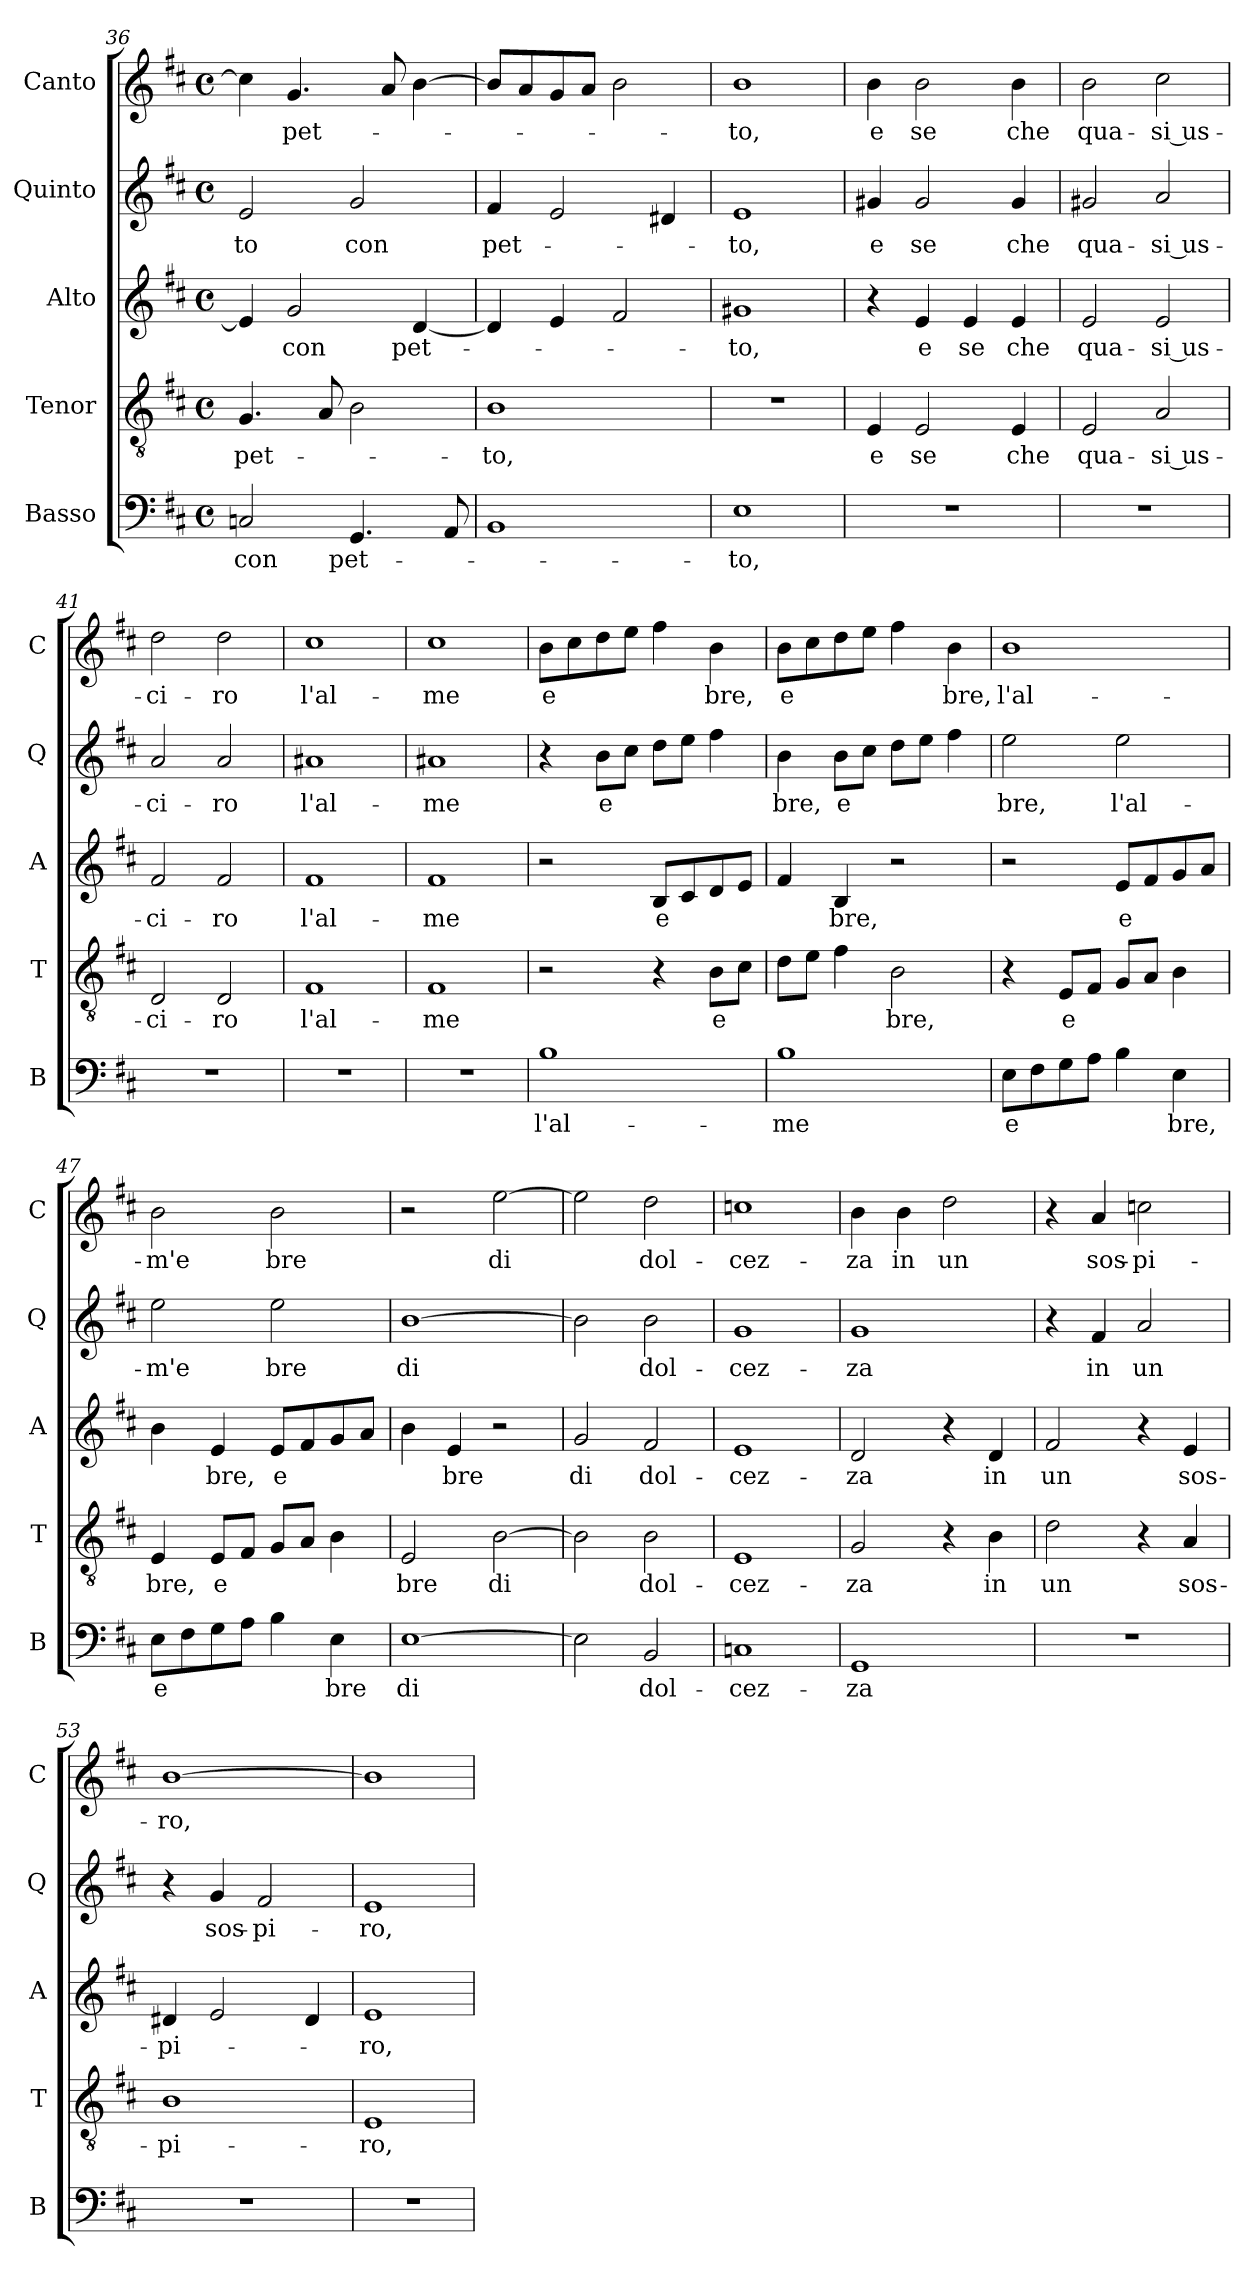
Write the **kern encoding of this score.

**kern	**text	**kern	**text	**kern	**text	**kern	**text	**kern	**text
*part5	*part5	*part4	*part4	*part3	*part3	*part2	*part2	*part1	*part1
*staff5	*staff5	*staff4	*staff4	*staff3	*staff3	*staff2	*staff2	*staff1	*staff1
*I"Basso	*	*I"Tenor	*	*I"Alto	*	*I"Quinto	*	*I"Canto	*
*I'B	*	*I'T	*	*I'A	*	*I'Q	*	*I'C	*
!!LO:PB:g=z
*clefF4	*	*clefGv2	*	*clefG2	*	*clefG2	*	*clefG2	*
*k[f#c#]	*	*k[f#c#]	*	*k[f#c#]	*	*k[f#c#]	*	*k[f#c#]	*
*D:	*	*D:	*	*D:	*	*D:	*	*D:	*
*M4/4	*	*M4/4	*	*M4/4	*	*M4/4	*	*M4/4	*
*met(c)	*	*met(c)	*	*met(c)	*	*met(c)	*	*met(c)	*
=36	=36	=36	=36	=36	=36	=36	=36	=36	=36
!	!LO:LY:b	!	!LO:LY:b	!	!	!	!LO:LY:b	!	!
2Cn/	con	4.G/	pet-	4e/]	.	2e/	-to	4cc\]	.
!	!	!	!	!	!LO:LY:b	!	!	!	!LO:LY:b
.	.	.	.	2g/	con	.	.	4.g/	pet-
.	.	8A/	.	.	.	.	.	.	.
!	!LO:LY:b	!	!	!	!	!	!LO:LY:b	!	!
4.GG/	pet-	2B\	.	.	.	2g/	con	.	.
.	.	.	.	.	.	.	.	8a/	.
!	!	!	!	!	!LO:LY:b	!	!	!	!
.	.	.	.	[4d/	pet-	.	.	[4b\	.
8AA/	.	.	.	.	.	.	.	.	.
=37	=37	=37	=37	=37	=37	=37	=37	=37	=37
!	!	!	!LO:LY:b	!	!	!	!LO:LY:b	!	!
1BB	.	1B	-to,	4d/]	.	4f#/	pet-	8b/L]	.
.	.	.	.	.	.	.	.	8a/	.
.	.	.	.	4e/	.	2e/	.	8g/	.
.	.	.	.	.	.	.	.	8a/J	.
.	.	.	.	2f#/	.	.	.	2b\	.
.	.	.	.	.	.	4d#X/	.	.	.
=38	=38	=38	=38	=38	=38	=38	=38	=38	=38
!	!LO:LY:b	!	!	!	!LO:LY:b	!	!LO:LY:b	!	!LO:LY:b
1E	-to,	1r	.	1g#X	-to,	1e	-to,	1b	-to,
=39	=39	=39	=39	=39	=39	=39	=39	=39	=39
!	!	!	!LO:LY:b	!	!	!	!LO:LY:b	!	!LO:LY:b
1r	.	4E/	e	4r	.	4g#X/	e	4b\	e
!	!	!	!LO:LY:b	!	!LO:LY:b	!	!LO:LY:b	!	!LO:LY:b
.	.	2E/	se	4e/	e	2g#/	se	2b\	se
!	!	!	!	!	!LO:LY:b	!	!	!	!
.	.	.	.	4e/	se	.	.	.	.
!	!	!	!LO:LY:b	!	!LO:LY:b	!	!LO:LY:b	!	!LO:LY:b
.	.	4E/	che	4e/	che	4g#/	che	4b\	che
=40	=40	=40	=40	=40	=40	=40	=40	=40	=40
!	!	!	!LO:LY:b	!	!LO:LY:b	!	!LO:LY:b	!	!LO:LY:b
1r	.	2E/	qua-	2e/	qua-	2g#X/	qua-	2b\	qua-
!	!	!	!LO:LY:b	!	!LO:LY:b	!	!LO:LY:b	!	!LO:LY:b
.	.	2A/	-si us-	2e/	-si us-	2a/	-si us-	2cc#\	-si us-
=41	=41	=41	=41	=41	=41	=41	=41	=41	=41
!	!	!	!LO:LY:b	!	!LO:LY:b	!	!LO:LY:b	!	!LO:LY:b
1r	.	2D/	-ci-	2f#/	-ci-	2a/	-ci-	2dd\	-ci-
!	!	!	!LO:LY:b	!	!LO:LY:b	!	!LO:LY:b	!	!LO:LY:b
.	.	2D/	-ro	2f#/	-ro	2a/	-ro	2dd\	-ro
!!LO:LB:g=z
=42	=42	=42	=42	=42	=42	=42	=42	=42	=42
!	!	!	!LO:LY:b	!	!LO:LY:b	!	!LO:LY:b	!	!LO:LY:b
1r	.	1F#	l'al-	1f#	l'al-	1a#X	l'al-	1cc#	l'al-
=43	=43	=43	=43	=43	=43	=43	=43	=43	=43
!	!	!	!LO:LY:b	!	!LO:LY:b	!	!LO:LY:b	!	!LO:LY:b
1r	.	1F#	-me	1f#	-me	1a#X	-me	1cc#	-me
=44	=44	=44	=44	=44	=44	=44	=44	=44	=44
!	!LO:LY:b	!	!	!	!	!	!	!	!LO:LY:b
1B	l'al-	2r	.	2r	.	4r	.	8b\L	e
.	.	.	.	.	.	.	.	8cc#\	.
!	!	!	!	!	!	!	!LO:LY:b	!	!
.	.	.	.	.	.	8b\L	e	8dd\	.
.	.	.	.	.	.	8cc#\J	.	8ee\J	.
!	!	!	!	!	!LO:LY:b	!	!	!	!
.	.	4r	.	8B/L	e	8dd\L	.	4ff#\	.
.	.	.	.	8c#/	.	8ee\J	.	.	.
!	!	!	!LO:LY:b	!	!	!	!	!	!LO:LY:b
.	.	8B\L	e	8d/	.	4ff#\	.	4b\	bre,
.	.	8c#\J	.	8e/J	.	.	.	.	.
=45	=45	=45	=45	=45	=45	=45	=45	=45	=45
!	!LO:LY:b	!	!	!	!	!	!LO:LY:b	!	!LO:LY:b
1B	-me	8d\L	.	4f#/	.	4b\	bre,	8b\L	e
.	.	8e\J	.	.	.	.	.	8cc#\	.
!	!	!	!	!	!LO:LY:b	!	!LO:LY:b	!	!
.	.	4f#\	.	4B/	bre,	8b\L	e	8dd\	.
.	.	.	.	.	.	8cc#\J	.	8ee\J	.
!	!	!	!LO:LY:b	!	!	!	!	!	!
.	.	2B\	bre,	2r	.	8dd\L	.	4ff#\	.
.	.	.	.	.	.	8ee\J	.	.	.
!	!	!	!	!	!	!	!	!	!LO:LY:b
.	.	.	.	.	.	4ff#\	.	4b\	bre,
=46	=46	=46	=46	=46	=46	=46	=46	=46	=46
!	!LO:LY:b	!	!	!	!	!	!LO:LY:b	!	!LO:LY:b
8E\L	e	4r	.	2r	.	2ee\	bre,	1b	l'al-
8F#\	.	.	.	.	.	.	.	.	.
!	!	!	!LO:LY:b	!	!	!	!	!	!
8G\	.	8E/L	e	.	.	.	.	.	.
8A\J	.	8F#/J	.	.	.	.	.	.	.
!	!	!	!	!	!LO:LY:b	!	!LO:LY:b	!	!
4B\	.	8G/L	.	8e/L	e	2ee\	l'al-	.	.
.	.	8A/J	.	8f#/	.	.	.	.	.
!	!LO:LY:b	!	!	!	!	!	!	!	!
4E\	bre,	4B\	.	8g/	.	.	.	.	.
.	.	.	.	8a/J	.	.	.	.	.
=47	=47	=47	=47	=47	=47	=47	=47	=47	=47
!	!LO:LY:b	!	!LO:LY:b	!	!	!	!LO:LY:b	!	!LO:LY:b
8E\L	e	4E/	bre,	4b\	.	2ee\	-m'e	2b\	-m'e
8F#\	.	.	.	.	.	.	.	.	.
!	!	!	!LO:LY:b	!	!LO:LY:b	!	!	!	!
8G\	.	8E/L	e	4e/	bre,	.	.	.	.
8A\J	.	8F#/J	.	.	.	.	.	.	.
!	!	!	!	!	!LO:LY:b	!	!LO:LY:b	!	!LO:LY:b
4B\	.	8G/L	.	8e/L	e	2ee\	bre	2b\	bre
.	.	8A/J	.	8f#/	.	.	.	.	.
!	!LO:LY:b	!	!	!	!	!	!	!	!
4E\	bre	4B\	.	8g/	.	.	.	.	.
.	.	.	.	8a/J	.	.	.	.	.
!!LO:LB:g=z
=48	=48	=48	=48	=48	=48	=48	=48	=48	=48
!	!LO:LY:b	!	!LO:LY:b	!	!	!	!LO:LY:b	!	!
[1E	di	2E/	bre	4b\	.	[1b	di	2r	.
!	!	!	!	!	!LO:LY:b	!	!	!	!
.	.	.	.	4e/	bre	.	.	.	.
!	!	!	!LO:LY:b	!	!	!	!	!	!LO:LY:b
.	.	[2B\	di	2r	.	.	.	[2ee\	di
=49	=49	=49	=49	=49	=49	=49	=49	=49	=49
!	!	!	!	!	!LO:LY:b	!	!	!	!
2E\]	.	2B\]	.	2g/	di	2b\]	.	2ee\]	.
!	!LO:LY:b	!	!LO:LY:b	!	!LO:LY:b	!	!LO:LY:b	!	!LO:LY:b
2BB/	dol-	2B\	dol-	2f#/	dol-	2b\	dol-	2dd\	dol-
=50	=50	=50	=50	=50	=50	=50	=50	=50	=50
!	!LO:LY:b	!	!LO:LY:b	!	!LO:LY:b	!	!LO:LY:b	!	!LO:LY:b
1Cn	-cez-	1E	-cez-	1e	-cez-	1g	-cez-	1ccn	-cez-
=51	=51	=51	=51	=51	=51	=51	=51	=51	=51
!	!LO:LY:b	!	!LO:LY:b	!	!LO:LY:b	!	!LO:LY:b	!	!LO:LY:b
1GG	-za	2G/	-za	2d/	-za	1g	-za	4b\	-za
!	!	!	!	!	!	!	!	!	!LO:LY:b
.	.	.	.	.	.	.	.	4b\	in
!	!	!	!	!	!	!	!	!	!LO:LY:b
.	.	4r	.	4r	.	.	.	2dd\	un
!	!	!	!LO:LY:b	!	!LO:LY:b	!	!	!	!
.	.	4B\	in	4d/	in	.	.	.	.
=52	=52	=52	=52	=52	=52	=52	=52	=52	=52
!	!	!	!LO:LY:b	!	!LO:LY:b	!	!	!	!
1r	.	2d\	un	2f#/	un	4r	.	4r	.
!	!	!	!	!	!	!	!LO:LY:b	!	!LO:LY:b
.	.	.	.	.	.	4f#/	in	4a/	sos-
!	!	!	!	!	!	!	!LO:LY:b	!	!LO:LY:b
.	.	4r	.	4r	.	2a/	un	2ccn\	-pi-
!	!	!	!LO:LY:b	!	!LO:LY:b	!	!	!	!
.	.	4A/	sos-	4e/	sos-	.	.	.	.
=53	=53	=53	=53	=53	=53	=53	=53	=53	=53
!	!	!	!LO:LY:b	!	!LO:LY:b	!	!	!	!LO:LY:b
1r	.	1B	-pi-	4d#X/	-pi-	4r	.	[1b	-ro,
!	!	!	!	!	!	!	!LO:LY:b	!	!
.	.	.	.	2e/	.	4g/	sos-	.	.
!	!	!	!	!	!	!	!LO:LY:b	!	!
.	.	.	.	.	.	2f#/	-pi-	.	.
.	.	.	.	4d#/	.	.	.	.	.
!!LO:PB:g=z
=54	=54	=54	=54	=54	=54	=54	=54	=54	=54
!	!	!	!LO:LY:b	!	!LO:LY:b	!	!LO:LY:b	!	!
1r	.	1E	-ro,	1e	-ro,	1e	-ro,	1b]	.
=	=	=	=	=	=	=	=	=	=
*-	*-	*-	*-	*-	*-	*-	*-	*-	*-
